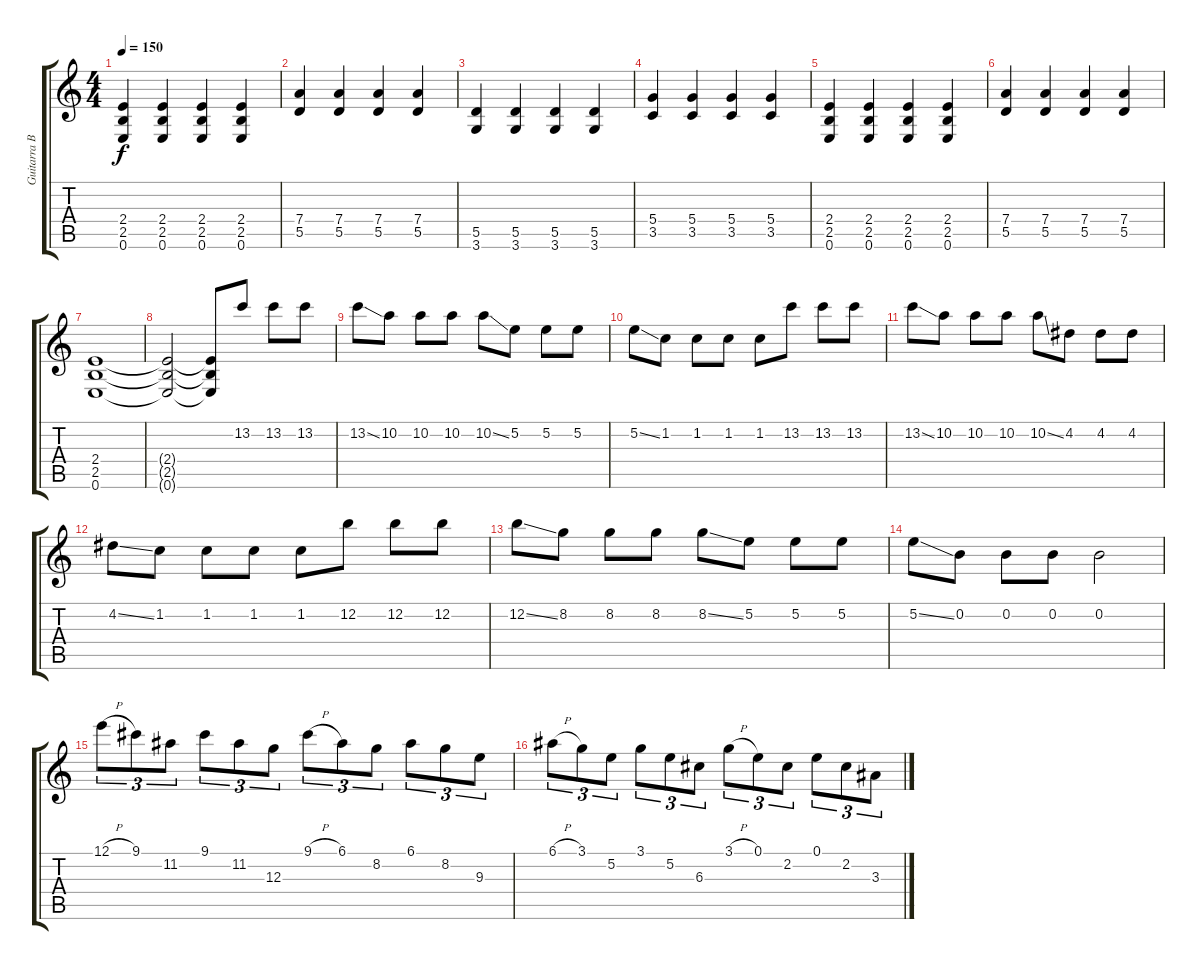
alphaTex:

\track ("Guitarra Base & Solo" "Guitarra B") {instrument distortionguitar}
\staff {score tabs}
\tuning (E4 B3 G3 D3 A2 E2) {hide}
\ts (4 4)
\tempo 150
\clef g2
\ks c
(2.4 2.5 0.6).4{dy f} (2.4 2.5 0.6).4 (2.4 2.5 0.6).4 (2.4 2.5 0.6).4 |
(7.4 5.5).4 (7.4 5.5).4 (7.4 5.5).4 (7.4 5.5).4 |
(5.5 3.6).4 (5.5 3.6).4 (5.5 3.6).4 (5.5 3.6).4 |
(5.4 3.5).4 (5.4 3.5).4 (5.4 3.5).4 (5.4 3.5).4 |
(2.4 2.5 0.6).4 (2.4 2.5 0.6).4 (2.4 2.5 0.6).4 (2.4 2.5 0.6).4 |
(7.4 5.5).4 (7.4 5.5).4 (7.4 5.5).4 (7.4 5.5).4 |
(2.4 2.5 0.6).1 |
(2.4{t} 2.5{t} 0.6{t}).2 (2.4{t} 2.5{t} 0.6{t}).8 13.2.8 13.2.8 13.2.8 |
13.2{ss}.8 10.2.8 10.2.8 10.2.8 10.2{ss}.8 5.2.8 5.2.8 5.2.8 |
5.2{ss}.8 1.2.8 1.2.8 1.2.8 1.2.8 13.2.8 13.2.8 13.2.8 |
13.2{ss}.8 10.2.8 10.2.8 10.2.8 10.2{ss}.8 4.2.8 4.2.8 4.2.8 |
4.2{ss}.8 1.2.8 1.2.8 1.2.8 1.2.8 12.2.8 12.2.8 12.2.8 |
12.2{ss}.8 8.2.8 8.2.8 8.2.8 8.2{ss}.8 5.2.8 5.2.8 5.2.8 |
5.2{ss}.8 0.2.8 0.2.8 0.2.8 0.2.2 |
12.1{h}.8{tu (3 2)} 9.1.8{tu (3 2)} 11.2.8{tu (3 2)} 9.1.8{tu (3 2)} 11.2.8{tu (3 2)} 12.3.8{tu (3 2)} 9.1{h}.8{tu (3 2)} 6.1.8{tu (3 2)} 8.2.8{tu (3 2)} 6.1.8{tu (3 2)} 8.2.8{tu (3 2)} 9.3.8{tu (3 2)} |
6.1{h}.8{tu (3 2)} 3.1.8{tu (3 2)} 5.2.8{tu (3 2)} 3.1.8{tu (3 2)} 5.2.8{tu (3 2)} 6.3.8{tu (3 2)} 3.1{h}.8{tu (3 2)} 0.1.8{tu (3 2)} 2.2.8{tu (3 2)} 0.1.8{tu (3 2)} 2.2.8{tu (3 2)} 3.3.8{tu (3 2)}
